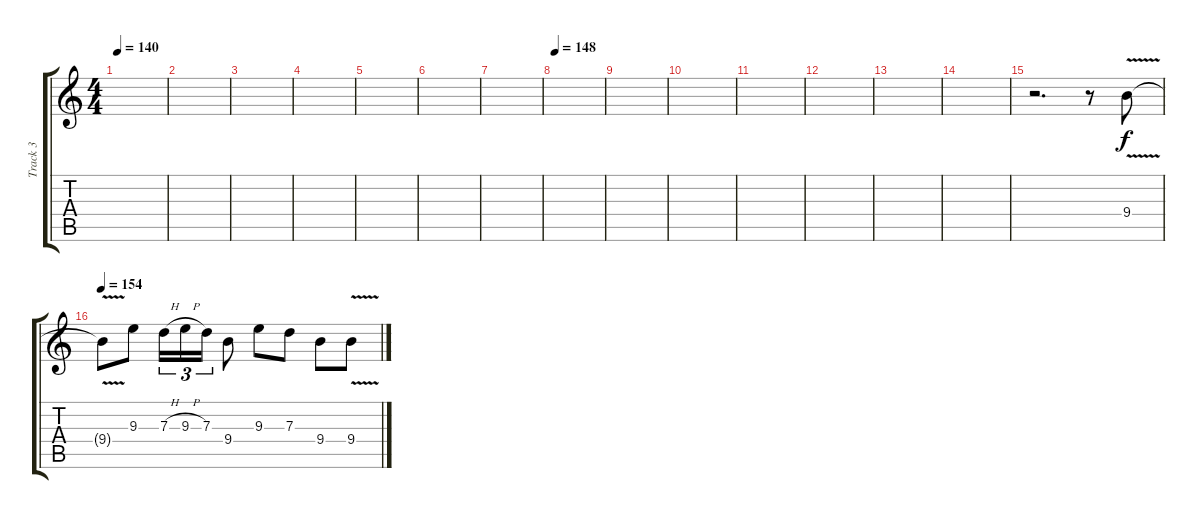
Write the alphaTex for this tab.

\track ("Track 3" "Track 3") {instrument distortionguitar}
\staff {score tabs}
\tuning (E4 B3 G3 D3 A2 E2) {hide}
\ts (4 4)
\tempo 140
\clef g2
\ks c
|
|
|
|
|
|
|
\tempo 148
|
|
|
|
|
|
|
r.2{d} r.8 9.4{v}.8 |
\tempo 154
9.4{t}.8 9.3.8 7.3{h}.16{tu (3 2)} 9.3{h}.16{tu (3 2)} 7.3.16{tu (3 2)} 9.4.8 9.3.8 7.3.8 9.4.8 9.4{v}.8
